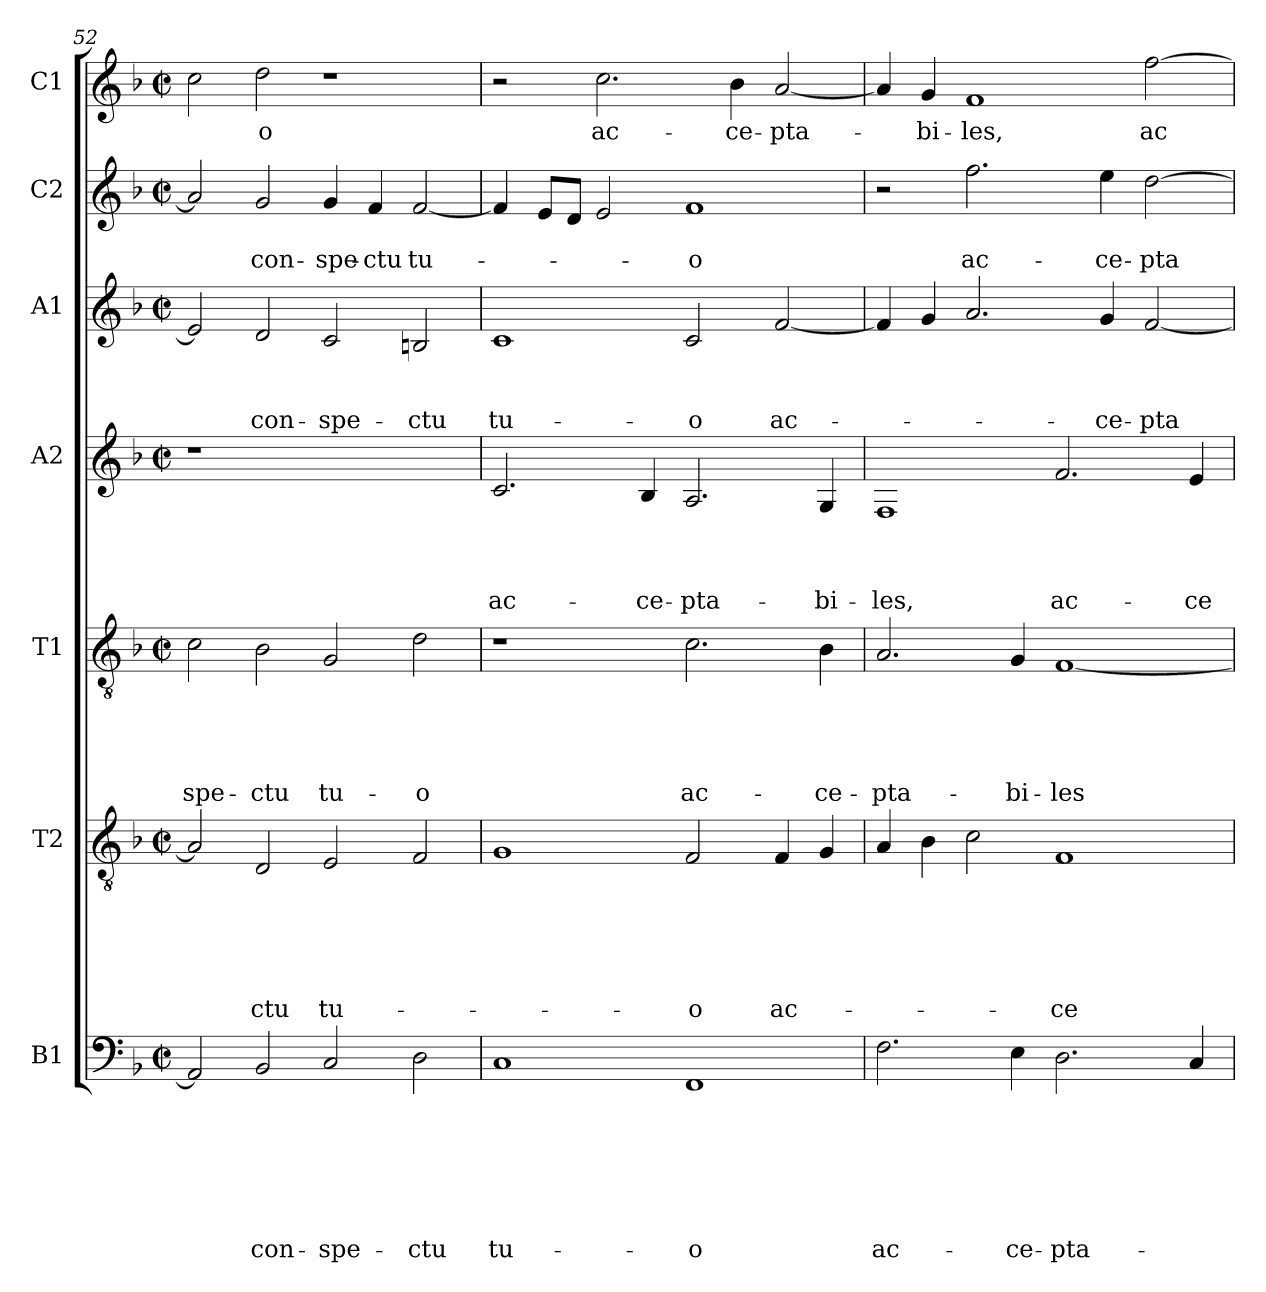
**kern	**text	**text	**text	**text	**text	**text	**text	**kern	**text	**text	**text	**text	**text	**text	**kern	**text	**text	**text	**text	**text	**kern	**text	**text	**text	**text	**kern	**text	**text	**text	**kern	**text	**text	**kern	**text
*part7	*part7	*part7	*part7	*part7	*part7	*part7	*part7	*part6	*part6	*part6	*part6	*part6	*part6	*part6	*part5	*part5	*part5	*part5	*part5	*part5	*part4	*part4	*part4	*part4	*part4	*part3	*part3	*part3	*part3	*part2	*part2	*part2	*part1	*part1
*staff7	*staff7	*staff7	*staff7	*staff7	*staff7	*staff7	*staff7	*staff6	*staff6	*staff6	*staff6	*staff6	*staff6	*staff6	*staff5	*staff5	*staff5	*staff5	*staff5	*staff5	*staff4	*staff4	*staff4	*staff4	*staff4	*staff3	*staff3	*staff3	*staff3	*staff2	*staff2	*staff2	*staff1	*staff1
*I"B1	*	*	*	*	*	*	*	*I"T2	*	*	*	*	*	*	*I"T1	*	*	*	*	*	*I"A2	*	*	*	*	*I"A1	*	*	*	*I"C2	*	*	*I"C1	*
*clefF4	*	*	*	*	*	*	*	*clefGv2	*	*	*	*	*	*	*clefGv2	*	*	*	*	*	*clefG2	*	*	*	*	*clefG2	*	*	*	*clefG2	*	*	*clefG2	*
*k[b-]	*	*	*	*	*	*	*	*k[b-]	*	*	*	*	*	*	*k[b-]	*	*	*	*	*	*k[b-]	*	*	*	*	*k[b-]	*	*	*	*k[b-]	*	*	*k[b-]	*
*F:	*	*	*	*	*	*	*	*F:	*	*	*	*	*	*	*F:	*	*	*	*	*	*F:	*	*	*	*	*F:	*	*	*	*F:	*	*	*F:	*
*M2/2	*	*	*	*	*	*	*	*M2/2	*	*	*	*	*	*	*M2/2	*	*	*	*	*	*M2/2	*	*	*	*	*M2/2	*	*	*	*M2/2	*	*	*M2/2	*
*met(c|)	*	*	*	*	*	*	*	*met(c|)	*	*	*	*	*	*	*met(c|)	*	*	*	*	*	*met(c|)	*	*	*	*	*met(c|)	*	*	*	*met(c|)	*	*	*met(c|)	*
=52	=52	=52	=52	=52	=52	=52	=52	=52	=52	=52	=52	=52	=52	=52	=52	=52	=52	=52	=52	=52	=52	=52	=52	=52	=52	=52	=52	=52	=52	=52	=52	=52	=52	=52
!	!	!	!	!	!	!	!	!	!	!	!	!	!	!	!	!	!	!	!	!LO:LY:b	!	!	!	!	!	!	!	!	!	!	!	!	!	!
2AA/]	.	.	.	.	.	.	.	2A/]	.	.	.	.	.	.	2c\	.	.	.	.	-spe-	1r	.	.	.	.	2e/]	.	.	.	2a/]	.	.	2cc\	.
!	!	!	!	!	!	!	!LO:LY:b	!	!	!	!	!	!	!LO:LY:b	!	!	!	!	!	!LO:LY:b	!	!	!	!	!	!	!	!	!LO:LY:b	!	!	!LO:LY:b	!	!LO:LY:b
2BB-/	.	.	.	.	.	.	con-	2D/	.	.	.	.	.	-ctu	2B-\	.	.	.	.	-ctu	.	.	.	.	.	2d/	.	.	con-	2g/	.	con-	2dd\	-o
!	!	!	!	!	!	!	!LO:LY:b	!	!	!	!	!	!	!LO:LY:b	!	!	!	!	!	!LO:LY:b	!	!	!	!	!	!	!	!	!LO:LY:b	!	!	!LO:LY:b	!	!
2C/	.	.	.	.	.	.	-spe-	2E/	.	.	.	.	.	tu-	2G/	.	.	.	.	tu-	1ryy	.	.	.	.	2c/	.	.	-spe-	4g/	.	-spe-	1r	.
!	!	!	!	!	!	!	!	!	!	!	!	!	!	!	!	!	!	!	!	!	!	!	!	!	!	!	!	!	!	!	!	!LO:LY:b	!	!
.	.	.	.	.	.	.	.	.	.	.	.	.	.	.	.	.	.	.	.	.	.	.	.	.	.	.	.	.	.	4f/	.	-ctu	.	.
!	!	!	!	!	!	!	!LO:LY:b	!	!	!	!	!	!	!	!	!	!	!	!	!LO:LY:b	!	!	!	!	!	!	!	!	!LO:LY:b	!	!	!LO:LY:b	!	!
2D\	.	.	.	.	.	.	-ctu	2F/	.	.	.	.	.	.	2d\	.	.	.	.	-o	.	.	.	.	.	2Bn/	.	.	-ctu	[2f/	.	tu-	.	.
!!LO:LB:g=z
=53	=53	=53	=53	=53	=53	=53	=53	=53	=53	=53	=53	=53	=53	=53	=53	=53	=53	=53	=53	=53	=53	=53	=53	=53	=53	=53	=53	=53	=53	=53	=53	=53	=53	=53
!	!	!	!	!	!	!	!LO:LY:b	!	!	!	!	!	!	!	!	!	!	!	!	!	!	!	!	!	!LO:LY:b	!	!	!	!LO:LY:b	!	!	!	!	!
1C	.	.	.	.	.	.	tu-	1G	.	.	.	.	.	.	1r	.	.	.	.	.	2.c/	.	.	.	ac-	1c	.	.	tu-	4f/]	.	.	2r	.
.	.	.	.	.	.	.	.	.	.	.	.	.	.	.	.	.	.	.	.	.	.	.	.	.	.	.	.	.	.	8e/L	.	.	.	.
.	.	.	.	.	.	.	.	.	.	.	.	.	.	.	.	.	.	.	.	.	.	.	.	.	.	.	.	.	.	8d/J	.	.	.	.
!	!	!	!	!	!	!	!	!	!	!	!	!	!	!	!	!	!	!	!	!	!	!	!	!	!	!	!	!	!	!	!	!	!	!LO:LY:b
.	.	.	.	.	.	.	.	.	.	.	.	.	.	.	.	.	.	.	.	.	.	.	.	.	.	.	.	.	.	2e/	.	.	2.cc\	ac-
!	!	!	!	!	!	!	!	!	!	!	!	!	!	!	!	!	!	!	!	!	!	!	!	!	!LO:LY:b	!	!	!	!	!	!	!	!	!
.	.	.	.	.	.	.	.	.	.	.	.	.	.	.	.	.	.	.	.	.	4B-/	.	.	.	-ce-	.	.	.	.	.	.	.	.	.
!	!	!	!	!	!	!	!LO:LY:b	!	!	!	!	!	!	!LO:LY:b	!	!	!	!	!	!LO:LY:b	!	!	!	!	!LO:LY:b	!	!	!	!LO:LY:b	!	!	!LO:LY:b	!	!
1FF	.	.	.	.	.	.	-o	2F/	.	.	.	.	.	-o	2.c\	.	.	.	.	ac-	2.A/	.	.	.	-pta-	2c/	.	.	-o	1f	.	-o	.	.
!	!	!	!	!	!	!	!	!	!	!	!	!	!	!	!	!	!	!	!	!	!	!	!	!	!	!	!	!	!	!	!	!	!	!LO:LY:b
.	.	.	.	.	.	.	.	.	.	.	.	.	.	.	.	.	.	.	.	.	.	.	.	.	.	.	.	.	.	.	.	.	4b-\	-ce-
!	!	!	!	!	!	!	!	!	!	!	!	!	!	!LO:LY:b	!	!	!	!	!	!	!	!	!	!	!	!	!	!	!LO:LY:b	!	!	!	!	!LO:LY:b
.	.	.	.	.	.	.	.	4F/	.	.	.	.	.	ac-	.	.	.	.	.	.	.	.	.	.	.	[2f/	.	.	ac-	.	.	.	[2a/	-pta-
!	!	!	!	!	!	!	!	!	!	!	!	!	!	!	!	!	!	!	!	!LO:LY:b	!	!	!	!	!LO:LY:b	!	!	!	!	!	!	!	!	!
.	.	.	.	.	.	.	.	4G/	.	.	.	.	.	.	4B-\	.	.	.	.	-ce-	4G/	.	.	.	-bi-	.	.	.	.	.	.	.	.	.
=54	=54	=54	=54	=54	=54	=54	=54	=54	=54	=54	=54	=54	=54	=54	=54	=54	=54	=54	=54	=54	=54	=54	=54	=54	=54	=54	=54	=54	=54	=54	=54	=54	=54	=54
!	!	!	!	!	!	!	!LO:LY:b	!	!	!	!	!	!	!	!	!	!	!	!	!LO:LY:b	!	!	!	!	!LO:LY:b	!	!	!	!	!	!	!	!	!
2.F\	.	.	.	.	.	.	ac-	4A/	.	.	.	.	.	.	2.A/	.	.	.	.	-pta-	1F	.	.	.	-les,	4f/]	.	.	.	2r	.	.	4a/]	.
!	!	!	!	!	!	!	!	!	!	!	!	!	!	!	!	!	!	!	!	!	!	!	!	!	!	!	!	!	!	!	!	!	!	!LO:LY:b
.	.	.	.	.	.	.	.	4B-\	.	.	.	.	.	.	.	.	.	.	.	.	.	.	.	.	.	4g/	.	.	.	.	.	.	4g/	-bi-
!	!	!	!	!	!	!	!	!	!	!	!	!	!	!	!	!	!	!	!	!	!	!	!	!	!	!	!	!	!	!	!	!LO:LY:b	!	!LO:LY:b
.	.	.	.	.	.	.	.	2c\	.	.	.	.	.	.	.	.	.	.	.	.	.	.	.	.	.	2.a/	.	.	.	2.ff\	.	ac-	1f	-les,
!	!	!	!	!	!	!	!LO:LY:b	!	!	!	!	!	!	!	!	!	!	!	!	!LO:LY:b	!	!	!	!	!	!	!	!	!	!	!	!	!	!
4E\	.	.	.	.	.	.	-ce-	.	.	.	.	.	.	.	4G/	.	.	.	.	-bi-	.	.	.	.	.	.	.	.	.	.	.	.	.	.
!	!	!	!	!	!	!	!LO:LY:b	!	!	!	!	!	!	!LO:LY:b	!	!	!	!	!	!LO:LY:b	!	!	!	!	!LO:LY:b	!	!	!	!	!	!	!	!	!
2.D\	.	.	.	.	.	.	-pta-	1F	.	.	.	.	.	-ce-	[1F	.	.	.	.	-les	2.f/	.	.	.	ac-	.	.	.	.	.	.	.	.	.
!	!	!	!	!	!	!	!	!	!	!	!	!	!	!	!	!	!	!	!	!	!	!	!	!	!	!	!	!	!LO:LY:b	!	!	!LO:LY:b	!	!
.	.	.	.	.	.	.	.	.	.	.	.	.	.	.	.	.	.	.	.	.	.	.	.	.	.	4g/	.	.	-ce-	4ee\	.	-ce-	.	.
!	!	!	!	!	!	!	!	!	!	!	!	!	!	!	!	!	!	!	!	!	!	!	!	!	!	!	!	!	!LO:LY:b	!	!	!LO:LY:b	!	!LO:LY:b
.	.	.	.	.	.	.	.	.	.	.	.	.	.	.	.	.	.	.	.	.	.	.	.	.	.	[2f/	.	.	-pta-	[2dd\	.	-pta-	[2ff\	ac-
!	!	!	!	!	!	!	!	!	!	!	!	!	!	!	!	!	!	!	!	!	!	!	!	!	!LO:LY:b	!	!	!	!	!	!	!	!	!
4C/	.	.	.	.	.	.	.	.	.	.	.	.	.	.	.	.	.	.	.	.	4e/	.	.	.	-ce-	.	.	.	.	.	.	.	.	.
=	=	=	=	=	=	=	=	=	=	=	=	=	=	=	=	=	=	=	=	=	=	=	=	=	=	=	=	=	=	=	=	=	=	=
*-	*-	*-	*-	*-	*-	*-	*-	*-	*-	*-	*-	*-	*-	*-	*-	*-	*-	*-	*-	*-	*-	*-	*-	*-	*-	*-	*-	*-	*-	*-	*-	*-	*-	*-
